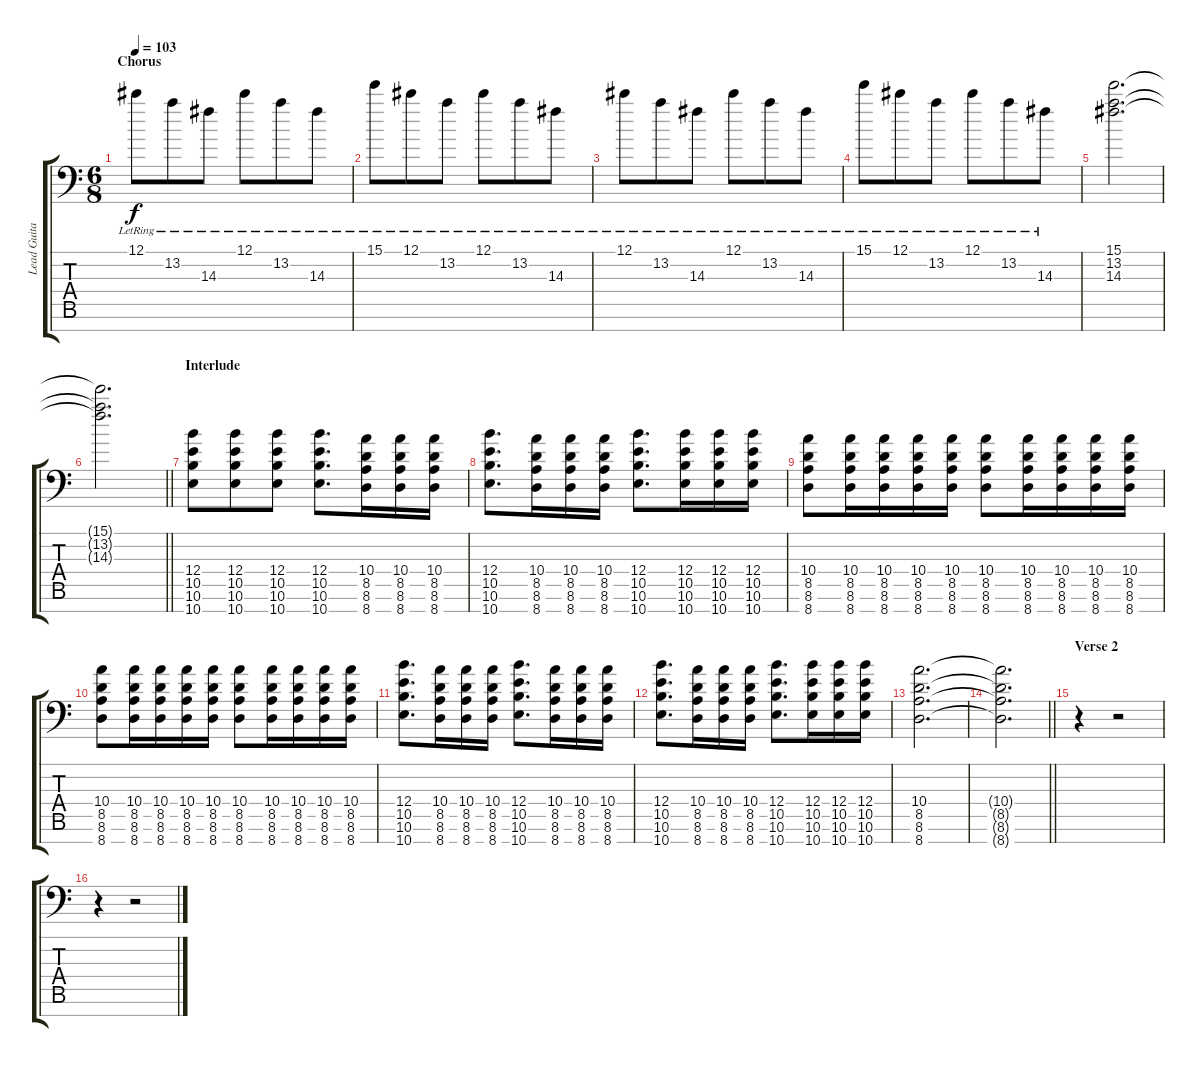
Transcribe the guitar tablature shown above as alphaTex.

\track ("Lead Guitar (7 strings)" "Lead Guita") {instrument overdrivenguitar}
\staff {score tabs}
\tuning (Db4 Ab3 E3 B2 Gb2 Db2 Gb1) {hide}
\ts (6 8)
\section ("" "Chorus")
\tempo 103
\clef f4
\ks c
12.1{lr}.8{dy f} 13.2{lr}.8 14.3{lr}.8 12.1{lr}.8 13.2{lr}.8 14.3{lr}.8 |
15.1{lr}.8 12.1{lr}.8 13.2{lr}.8 12.1{lr}.8 13.2{lr}.8 14.3{lr}.8 |
12.1{lr}.8 13.2{lr}.8 14.3{lr}.8 12.1{lr}.8 13.2{lr}.8 14.3{lr}.8 |
15.1{lr}.8 12.1{lr}.8 13.2{lr}.8 12.1{lr}.8 13.2{lr}.8 14.3{lr}.8 |
(15.1 13.2 14.3).2{d} |
\barLineRight lightlight
(15.1{t} 13.2{t} 14.3{t}).2{d} |
\section ("" "Interlude")
(12.4 10.5 10.6 10.7).8 (12.4 10.5 10.6 10.7).8 (12.4 10.5 10.6 10.7).8 (12.4 10.5 10.6 10.7).8{d} (10.4 8.5 8.6 8.7).16 (10.4 8.5 8.6 8.7).16 (10.4 8.5 8.6 8.7).16 |
(12.4 10.5 10.6 10.7).8{d} (10.4 8.5 8.6 8.7).16 (10.4 8.5 8.6 8.7).16 (10.4 8.5 8.6 8.7).16 (12.4 10.5 10.6 10.7).8{d} (12.4 10.5 10.6 10.7).16 (12.4 10.5 10.6 10.7).16 (12.4 10.5 10.6 10.7).16 |
(10.4 8.5 8.6 8.7).8 (10.4 8.5 8.6 8.7).16 (10.4 8.5 8.6 8.7).16 (10.4 8.5 8.6 8.7).16 (10.4 8.5 8.6 8.7).16 (10.4 8.5 8.6 8.7).8 (10.4 8.5 8.6 8.7).16 (10.4 8.5 8.6 8.7).16 (10.4 8.5 8.6 8.7).16 (10.4 8.5 8.6 8.7).16 |
(10.4 8.5 8.6 8.7).8 (10.4 8.5 8.6 8.7).16 (10.4 8.5 8.6 8.7).16 (10.4 8.5 8.6 8.7).16 (10.4 8.5 8.6 8.7).16 (10.4 8.5 8.6 8.7).8 (10.4 8.5 8.6 8.7).16 (10.4 8.5 8.6 8.7).16 (10.4 8.5 8.6 8.7).16 (10.4 8.5 8.6 8.7).16 |
(12.4 10.5 10.6 10.7).8{d} (10.4 8.5 8.6 8.7).16 (10.4 8.5 8.6 8.7).16 (10.4 8.5 8.6 8.7).16 (12.4 10.5 10.6 10.7).8{d} (10.4 8.5 8.6 8.7).16 (10.4 8.5 8.6 8.7).16 (10.4 8.5 8.6 8.7).16 |
(12.4 10.5 10.6 10.7).8{d} (10.4 8.5 8.6 8.7).16 (10.4 8.5 8.6 8.7).16 (10.4 8.5 8.6 8.7).16 (12.4 10.5 10.6 10.7).8{d} (12.4 10.5 10.6 10.7).16 (12.4 10.5 10.6 10.7).16 (12.4 10.5 10.6 10.7).16 |
(10.4 8.5 8.6 8.7).2{d} |
\barLineRight lightlight
(10.4{t} 8.5{t} 8.6{t} 8.7{t}).2{d} |
\section ("" "Verse 2")
r.4 r.2 |
r.4 r.2
